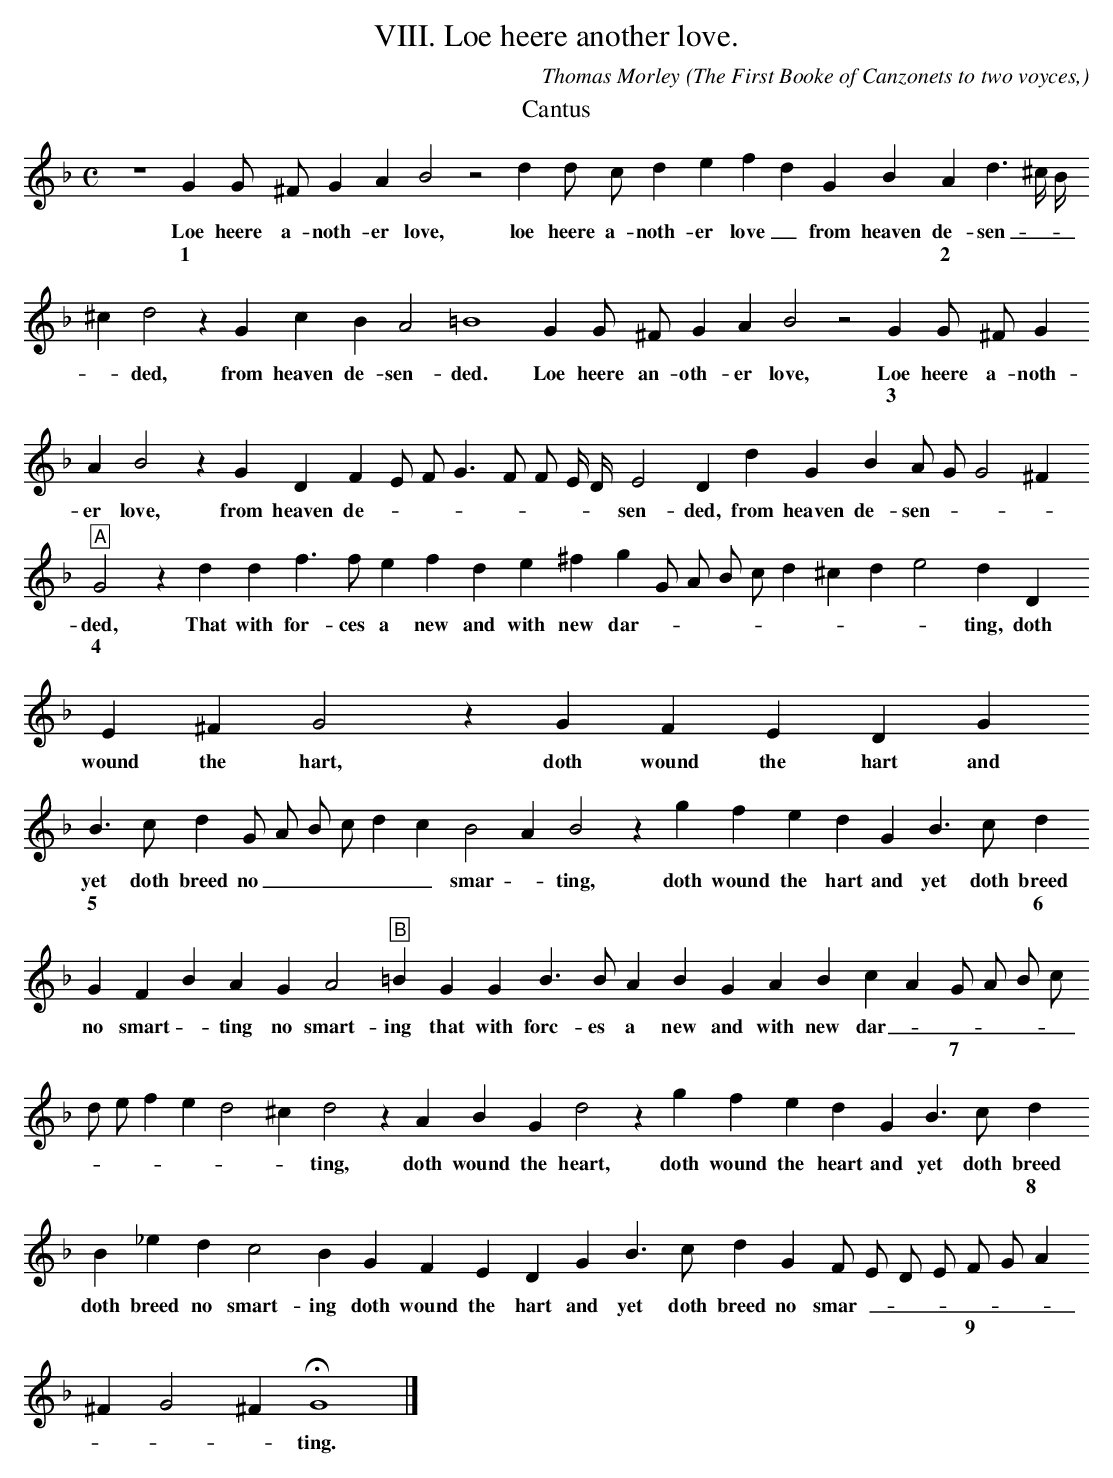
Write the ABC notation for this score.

X:1
O: The First Booke of Canzonets to two voyces,
T:VIII. Loe heere another love.
O: The First Booke of Canzonets to two voyces,
C: Thomas Morley
M:C
L:1/4
K:F
T:Cantus
z4 G G/ ^F/ G A B2 z2 d d/ c/ d e f d G B \
w: Loe heere a- noth- er love, loe heere a- noth- er love _ from heaven
w:1
  A   d3/2 ^c/4 B/4 ^c d2 z G    c      B   A2   =B4   G G/ ^F/ G A B2 z2 \
w:de- sen -     *    _ ded, from heaven de- sen- ded.  Loe heere an- oth- er love,
w:2
G G/ ^F/ G A B2 z GD F E/ F/ G > F F/ E/4 D/4 E2 D d G B A/ G/ G2 ^F \
w:Loe heere a- noth- er love, from heaven de - * _ _ _ _ _ sen- ded, from heaven de- sen - * _
w:3
"A"G2 z d d f > f e f d e ^f g G/ A/ B/ c/ d ^c d e2 d D E ^F \
w:ded, That with for- ces a new and with new dar - * _ _ _ _ _ _ ting, doth wound the
w:4
  G2 z  G    F     E D G
w:hart, doth wound the hart and
B > c    d G/ A/ B/ c/ d c B2 A B2 z g f e d G \
w:yet doth breed no _ _ _ _ _ smar -  ting, doth wound the hart and
w:5
  B > c    \
w:yet doth
d     G   F    B A    G  A2   "B"=B G G B > B A B G A B c A \
w:breed  no smart - ting no smart- ing that with forc- es a new and with new dar -
w:6
G/ A/ B/ c/ d/ e/ f e d2 ^c d2 z A B G d2 z g f e d G B > c \
w:* _ _ _ _ _ _ _ _ _ ting, doth wound the heart, doth wound the heart and yet doth
w:7
d B _e d c2 B G F E D G B > c d G F/ E/ D/ E/ \
w:breed doth breed no smart- ing doth wound the hart and yet doth breed no smar- * _ _ _
w:8
 F/ G/ A ^F G2 ^F HG4 |]
w:_ _ _ _ _ _ ting.
w:9
